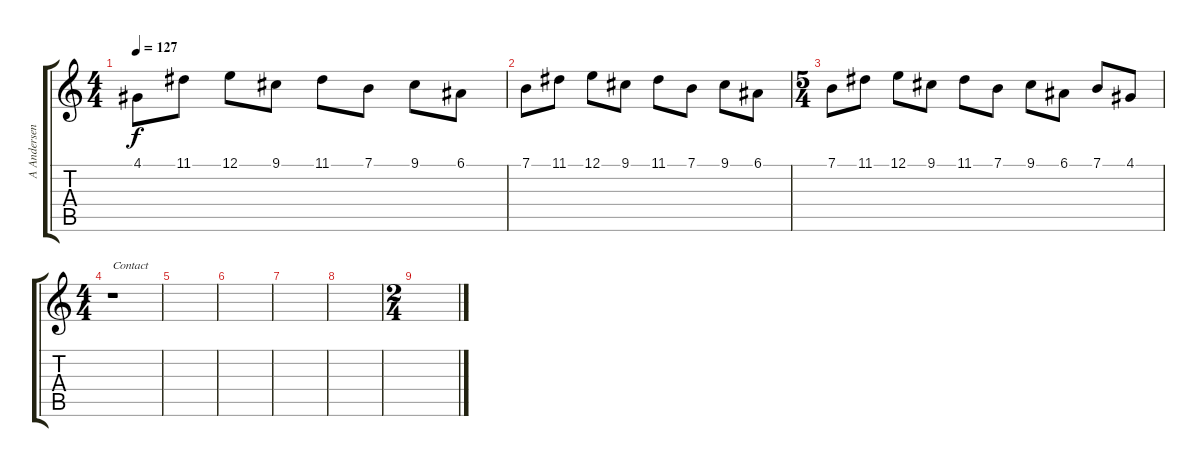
\track ("A Andersen" "A Andersen") {instrument churchorgan}
\staff {score tabs}
\tuning (E4 B3 G3 D3 A2 E2) {hide}
\ts (4 4)
\tempo 127
\clef g2
\ks c
4.1.8{dy f} 11.1.8 12.1.8 9.1.8 11.1.8 7.1.8 9.1.8 6.1.8 |
7.1.8 11.1.8 12.1.8 9.1.8 11.1.8 7.1.8 9.1.8 6.1.8 |
\ts (5 4)
7.1.8 11.1.8 12.1.8 9.1.8 11.1.8 7.1.8 9.1.8 6.1.8 7.1.8 4.1.8 |
\ts (4 4)
r.1{txt "Contact"} |
|
|
|
|
\ts (2 4)
